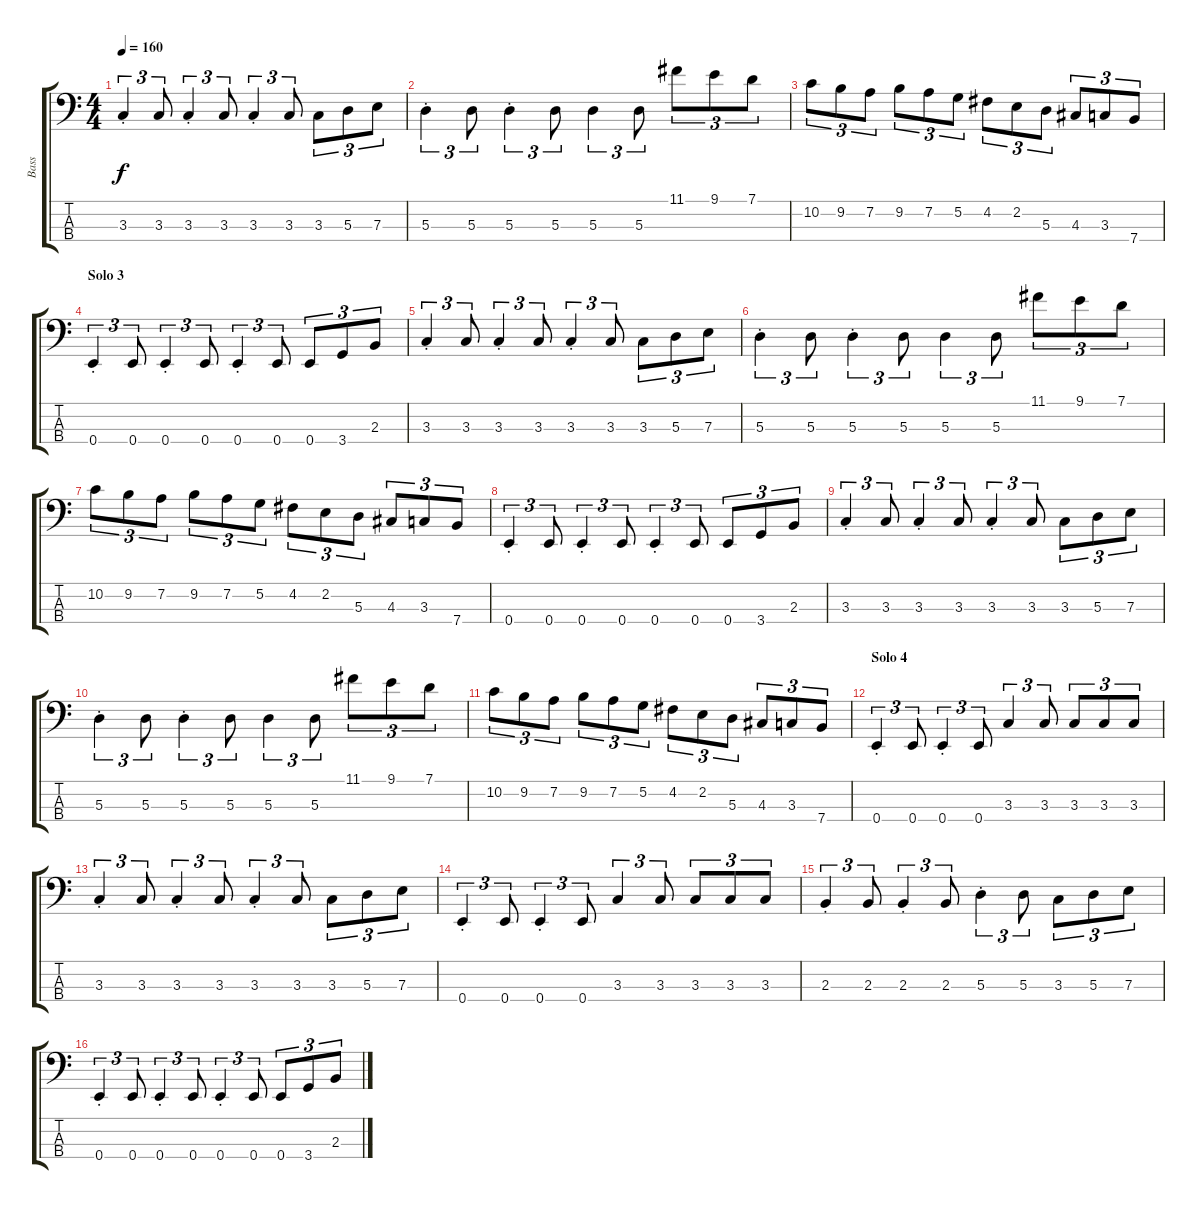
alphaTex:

\track ("Bass" "Bass") {instrument electricbasspick}
\staff {score tabs}
\tuning (G2 D2 A1 E1) {hide}
\ts (4 4)
\tempo 160
\clef f4
\ks c
3.3{st}.4{tu (3 2) dy f} 3.3.8{tu (3 2)} 3.3{st}.4{tu (3 2)} 3.3.8{tu (3 2)} 3.3{st}.4{tu (3 2)} 3.3.8{tu (3 2)} 3.3.8{tu (3 2)} 5.3.8{tu (3 2)} 7.3.8{tu (3 2)} |
5.3{st}.4{tu (3 2)} 5.3.8{tu (3 2)} 5.3{st}.4{tu (3 2)} 5.3.8{tu (3 2)} 5.3.4{tu (3 2)} 5.3.8{tu (3 2)} 11.1.8{tu (3 2)} 9.1.8{tu (3 2)} 7.1.8{tu (3 2)} |
10.2.8{tu (3 2)} 9.2.8{tu (3 2)} 7.2.8{tu (3 2)} 9.2.8{tu (3 2)} 7.2.8{tu (3 2)} 5.2.8{tu (3 2)} 4.2.8{tu (3 2)} 2.2.8{tu (3 2)} 5.3.8{tu (3 2)} 4.3.8{tu (3 2)} 3.3.8{tu (3 2)} 7.4.8{tu (3 2)} |
\section ("" "Solo 3")
0.4{st}.4{tu (3 2)} 0.4.8{tu (3 2)} 0.4{st}.4{tu (3 2)} 0.4.8{tu (3 2)} 0.4{st}.4{tu (3 2)} 0.4.8{tu (3 2)} 0.4.8{tu (3 2)} 3.4.8{tu (3 2)} 2.3.8{tu (3 2)} |
3.3{st}.4{tu (3 2)} 3.3.8{tu (3 2)} 3.3{st}.4{tu (3 2)} 3.3.8{tu (3 2)} 3.3{st}.4{tu (3 2)} 3.3.8{tu (3 2)} 3.3.8{tu (3 2)} 5.3.8{tu (3 2)} 7.3.8{tu (3 2)} |
5.3{st}.4{tu (3 2)} 5.3.8{tu (3 2)} 5.3{st}.4{tu (3 2)} 5.3.8{tu (3 2)} 5.3.4{tu (3 2)} 5.3.8{tu (3 2)} 11.1.8{tu (3 2)} 9.1.8{tu (3 2)} 7.1.8{tu (3 2)} |
10.2.8{tu (3 2)} 9.2.8{tu (3 2)} 7.2.8{tu (3 2)} 9.2.8{tu (3 2)} 7.2.8{tu (3 2)} 5.2.8{tu (3 2)} 4.2.8{tu (3 2)} 2.2.8{tu (3 2)} 5.3.8{tu (3 2)} 4.3.8{tu (3 2)} 3.3.8{tu (3 2)} 7.4.8{tu (3 2)} |
0.4{st}.4{tu (3 2)} 0.4.8{tu (3 2)} 0.4{st}.4{tu (3 2)} 0.4.8{tu (3 2)} 0.4{st}.4{tu (3 2)} 0.4.8{tu (3 2)} 0.4.8{tu (3 2)} 3.4.8{tu (3 2)} 2.3.8{tu (3 2)} |
3.3{st}.4{tu (3 2)} 3.3.8{tu (3 2)} 3.3{st}.4{tu (3 2)} 3.3.8{tu (3 2)} 3.3{st}.4{tu (3 2)} 3.3.8{tu (3 2)} 3.3.8{tu (3 2)} 5.3.8{tu (3 2)} 7.3.8{tu (3 2)} |
5.3{st}.4{tu (3 2)} 5.3.8{tu (3 2)} 5.3{st}.4{tu (3 2)} 5.3.8{tu (3 2)} 5.3.4{tu (3 2)} 5.3.8{tu (3 2)} 11.1.8{tu (3 2)} 9.1.8{tu (3 2)} 7.1.8{tu (3 2)} |
10.2.8{tu (3 2)} 9.2.8{tu (3 2)} 7.2.8{tu (3 2)} 9.2.8{tu (3 2)} 7.2.8{tu (3 2)} 5.2.8{tu (3 2)} 4.2.8{tu (3 2)} 2.2.8{tu (3 2)} 5.3.8{tu (3 2)} 4.3.8{tu (3 2)} 3.3.8{tu (3 2)} 7.4.8{tu (3 2)} |
\section ("" "Solo 4")
0.4{st}.4{tu (3 2)} 0.4.8{tu (3 2)} 0.4{st}.4{tu (3 2)} 0.4.8{tu (3 2)} 3.3.4{tu (3 2)} 3.3.8{tu (3 2)} 3.3.8{tu (3 2)} 3.3.8{tu (3 2)} 3.3.8{tu (3 2)} |
3.3{st}.4{tu (3 2)} 3.3.8{tu (3 2)} 3.3{st}.4{tu (3 2)} 3.3.8{tu (3 2)} 3.3{st}.4{tu (3 2)} 3.3.8{tu (3 2)} 3.3.8{tu (3 2)} 5.3.8{tu (3 2)} 7.3.8{tu (3 2)} |
0.4{st}.4{tu (3 2)} 0.4.8{tu (3 2)} 0.4{st}.4{tu (3 2)} 0.4.8{tu (3 2)} 3.3.4{tu (3 2)} 3.3.8{tu (3 2)} 3.3.8{tu (3 2)} 3.3.8{tu (3 2)} 3.3.8{tu (3 2)} |
2.3{st}.4{tu (3 2)} 2.3.8{tu (3 2)} 2.3{st}.4{tu (3 2)} 2.3.8{tu (3 2)} 5.3{st}.4{tu (3 2)} 5.3.8{tu (3 2)} 3.3.8{tu (3 2)} 5.3.8{tu (3 2)} 7.3.8{tu (3 2)} |
0.4{st}.4{tu (3 2)} 0.4.8{tu (3 2)} 0.4{st}.4{tu (3 2)} 0.4.8{tu (3 2)} 0.4{st}.4{tu (3 2)} 0.4.8{tu (3 2)} 0.4.8{tu (3 2)} 3.4.8{tu (3 2)} 2.3.8{tu (3 2)}
